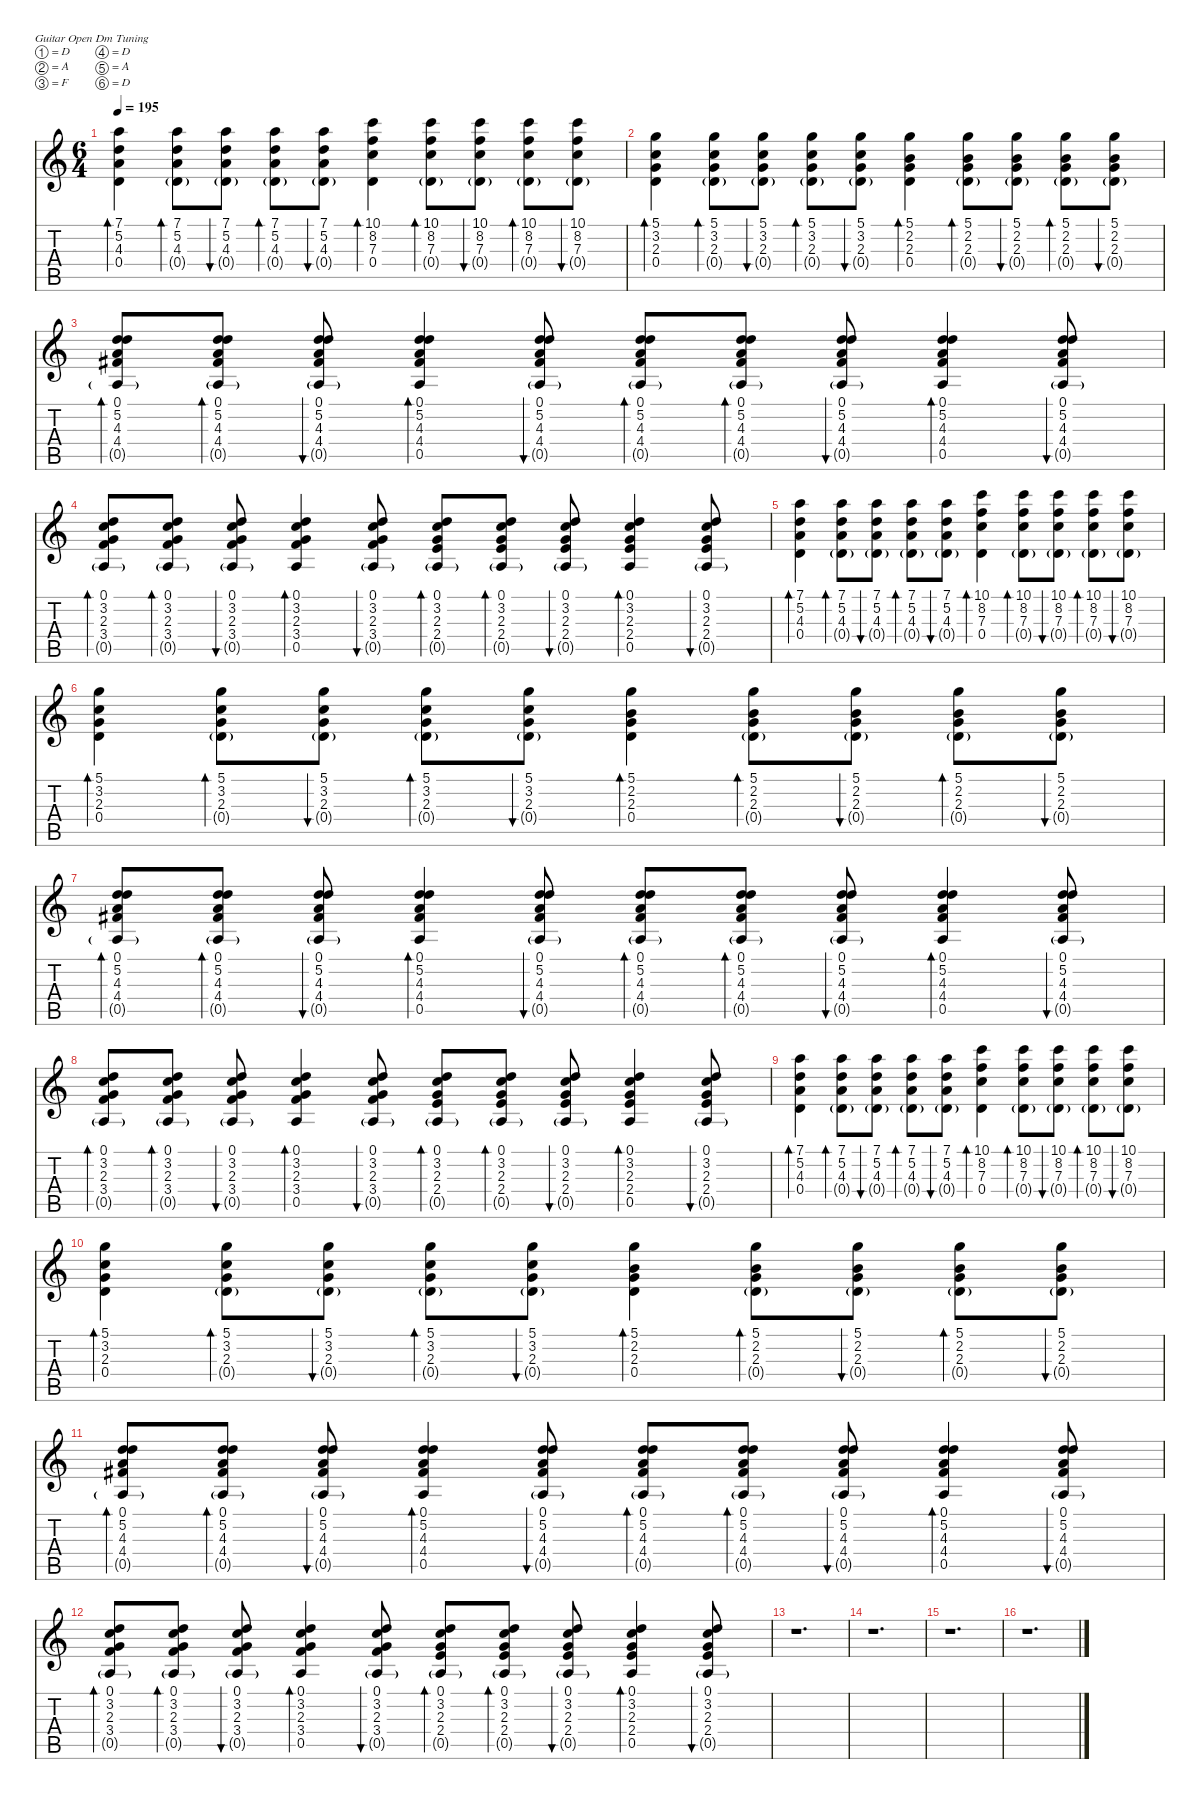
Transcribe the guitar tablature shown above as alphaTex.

\defaultSystemsLayout 4
\hideDynamics
\bracketExtendMode nobrackets
\singleTrackTrackNamePolicy hidden
\multiTrackTrackNamePolicy hidden
\firstSystemTrackNameMode fullname
\firstSystemTrackNameOrientation horizontal
\otherSystemsTrackNameOrientation horizontal
\track ("Leading" "dist.guit.") {defaultSystemsLayout 4 instrument distortionguitar}
\staff {score tabs}
\tuning (D4 A3 F3 D3 A2 D2)
\ts (6 4)
\tempo 195
\clef g2
\ks c
(7.1 5.2 4.3 0.4).4{bd 60 dy mp beam Down} (7.1 5.2 4.3 0.4{g}).8{bd 60 beam Down} (7.1 5.2 4.3 0.4{g}).8{bu 60 beam Down} (7.1 5.2 4.3 0.4{g}).8{bd 60 beam Down} (7.1 5.2 4.3 0.4{g}).8{bu 60 beam Down} (10.1 8.2 7.3 0.4).4{bd 60 beam Down} (10.1 8.2 7.3 0.4{g}).8{bd 60 beam Down} (10.1 8.2 7.3 0.4{g}).8{bu 60 beam Down} (10.1 8.2 7.3 0.4{g}).8{bd 60 beam Down} (10.1 8.2 7.3 0.4{g}).8{bu 60 beam Down} |
(5.1 3.2 2.3 0.4).4{bd 60 beam Down} (5.1 3.2 2.3 0.4{g}).8{bd 60 beam Down} (5.1 3.2 2.3 0.4{g}).8{bu 60 beam Down} (5.1 3.2 2.3 0.4{g}).8{bd 60 beam Down} (5.1 3.2 2.3 0.4{g}).8{bu 60 beam Down} (5.1 2.2 2.3 0.4).4{bd 60 beam Down} (5.1 2.2 2.3 0.4{g}).8{bd 60 beam Down} (5.1 2.2 2.3 0.4{g}).8{bu 60 beam Down} (5.1 2.2 2.3 0.4{g}).8{bd 60 beam Down} (5.1 2.2 2.3 0.4{g}).8{bu 60 beam Down} |
(0.1 5.2 4.3 4.4{acc #} 0.5{g}).8{bd 60 beam Up} (0.1 5.2 4.3 4.4{acc #} 0.5{g}).8{bd 60 beam Up} (0.1 5.2 4.3 4.4{acc #} 0.5{g}).8{bu 60 beam Up} (0.1 5.2 4.3 4.4{acc #} 0.5).4{bd 60 beam Up} (0.1 5.2 4.3 4.4{acc #} 0.5{g}).8{bu 60 beam Up} (0.1 5.2 4.3 4.4{acc #} 0.5{g}).8{bd 60 beam Up} (0.1 5.2 4.3 4.4{acc #} 0.5{g}).8{bd 60 beam Up} (0.1 5.2 4.3 4.4{acc #} 0.5{g}).8{bu 60 beam Up} (0.1 5.2 4.3 4.4{acc #} 0.5).4{bd 60 beam Up} (0.1 5.2 4.3 4.4{acc #} 0.5{g}).8{bu 60 beam Up} |
(0.1 3.2 2.3 3.4 0.5{g}).8{bd 60 beam Up} (0.1 3.2 2.3 3.4 0.5{g}).8{bd 60 beam Up} (0.1 3.2 2.3 3.4 0.5{g}).8{bu 60 beam Up} (0.1 3.2 2.3 3.4 0.5).4{bd 60 beam Up} (0.1 3.2 2.3 3.4 0.5{g}).8{bu 60 beam Up} (0.1 3.2 2.3 2.4 0.5{g}).8{bd 60 beam Up} (0.1 3.2 2.3 2.4 0.5{g}).8{bd 60 beam Up} (0.1 3.2 2.3 2.4 0.5{g}).8{bu 60 beam Up} (0.1 3.2 2.3 2.4 0.5).4{bd 60 beam Up} (0.1 3.2 2.3 2.4 0.5{g}).8{bu 60 beam Up} |
(7.1 5.2 4.3 0.4).4{bd 60 beam Down} (7.1 5.2 4.3 0.4{g}).8{bd 60 beam Down} (7.1 5.2 4.3 0.4{g}).8{bu 60 beam Down} (7.1 5.2 4.3 0.4{g}).8{bd 60 beam Down} (7.1 5.2 4.3 0.4{g}).8{bu 60 beam Down} (10.1 8.2 7.3 0.4).4{bd 60 beam Down} (10.1 8.2 7.3 0.4{g}).8{bd 60 beam Down} (10.1 8.2 7.3 0.4{g}).8{bu 60 beam Down} (10.1 8.2 7.3 0.4{g}).8{bd 60 beam Down} (10.1 8.2 7.3 0.4{g}).8{bu 60 beam Down} |
(5.1 3.2 2.3 0.4).4{bd 60 beam Down} (5.1 3.2 2.3 0.4{g}).8{bd 60 beam Down} (5.1 3.2 2.3 0.4{g}).8{bu 60 beam Down} (5.1 3.2 2.3 0.4{g}).8{bd 60 beam Down} (5.1 3.2 2.3 0.4{g}).8{bu 60 beam Down} (5.1 2.2 2.3 0.4).4{bd 60 beam Down} (5.1 2.2 2.3 0.4{g}).8{bd 60 beam Down} (5.1 2.2 2.3 0.4{g}).8{bu 60 beam Down} (5.1 2.2 2.3 0.4{g}).8{bd 60 beam Down} (5.1 2.2 2.3 0.4{g}).8{bu 60 beam Down} |
(0.1 5.2 4.3 4.4{acc #} 0.5{g}).8{bd 60 beam Up} (0.1 5.2 4.3 4.4{acc #} 0.5{g}).8{bd 60 beam Up} (0.1 5.2 4.3 4.4{acc #} 0.5{g}).8{bu 60 beam Up} (0.1 5.2 4.3 4.4{acc #} 0.5).4{bd 60 beam Up} (0.1 5.2 4.3 4.4{acc #} 0.5{g}).8{bu 60 beam Up} (0.1 5.2 4.3 4.4{acc #} 0.5{g}).8{bd 60 beam Up} (0.1 5.2 4.3 4.4{acc #} 0.5{g}).8{bd 60 beam Up} (0.1 5.2 4.3 4.4{acc #} 0.5{g}).8{bu 60 beam Up} (0.1 5.2 4.3 4.4{acc #} 0.5).4{bd 60 beam Up} (0.1 5.2 4.3 4.4{acc #} 0.5{g}).8{bu 60 beam Up} |
(0.1 3.2 2.3 3.4 0.5{g}).8{bd 60 beam Up} (0.1 3.2 2.3 3.4 0.5{g}).8{bd 60 beam Up} (0.1 3.2 2.3 3.4 0.5{g}).8{bu 60 beam Up} (0.1 3.2 2.3 3.4 0.5).4{bd 60 beam Up} (0.1 3.2 2.3 3.4 0.5{g}).8{bu 60 beam Up} (0.1 3.2 2.3 2.4 0.5{g}).8{bd 60 beam Up} (0.1 3.2 2.3 2.4 0.5{g}).8{bd 60 beam Up} (0.1 3.2 2.3 2.4 0.5{g}).8{bu 60 beam Up} (0.1 3.2 2.3 2.4 0.5).4{bd 60 beam Up} (0.1 3.2 2.3 2.4 0.5{g}).8{bu 60 beam Up} |
(7.1 5.2 4.3 0.4).4{bd 60 beam Down} (7.1 5.2 4.3 0.4{g}).8{bd 60 beam Down} (7.1 5.2 4.3 0.4{g}).8{bu 60 beam Down} (7.1 5.2 4.3 0.4{g}).8{bd 60 beam Down} (7.1 5.2 4.3 0.4{g}).8{bu 60 beam Down} (10.1 8.2 7.3 0.4).4{bd 60 beam Down} (10.1 8.2 7.3 0.4{g}).8{bd 60 beam Down} (10.1 8.2 7.3 0.4{g}).8{bu 60 beam Down} (10.1 8.2 7.3 0.4{g}).8{bd 60 beam Down} (10.1 8.2 7.3 0.4{g}).8{bu 60 beam Down} |
(5.1 3.2 2.3 0.4).4{bd 60 beam Down} (5.1 3.2 2.3 0.4{g}).8{bd 60 beam Down} (5.1 3.2 2.3 0.4{g}).8{bu 60 beam Down} (5.1 3.2 2.3 0.4{g}).8{bd 60 beam Down} (5.1 3.2 2.3 0.4{g}).8{bu 60 beam Down} (5.1 2.2 2.3 0.4).4{bd 60 beam Down} (5.1 2.2 2.3 0.4{g}).8{bd 60 beam Down} (5.1 2.2 2.3 0.4{g}).8{bu 60 beam Down} (5.1 2.2 2.3 0.4{g}).8{bd 60 beam Down} (5.1 2.2 2.3 0.4{g}).8{bu 60 beam Down} |
(0.1 5.2 4.3 4.4{acc #} 0.5{g}).8{bd 60 beam Up} (0.1 5.2 4.3 4.4{acc #} 0.5{g}).8{bd 60 beam Up} (0.1 5.2 4.3 4.4{acc #} 0.5{g}).8{bu 60 beam Up} (0.1 5.2 4.3 4.4{acc #} 0.5).4{bd 60 beam Up} (0.1 5.2 4.3 4.4{acc #} 0.5{g}).8{bu 60 beam Up} (0.1 5.2 4.3 4.4{acc #} 0.5{g}).8{bd 60 beam Up} (0.1 5.2 4.3 4.4{acc #} 0.5{g}).8{bd 60 beam Up} (0.1 5.2 4.3 4.4{acc #} 0.5{g}).8{bu 60 beam Up} (0.1 5.2 4.3 4.4{acc #} 0.5).4{bd 60 beam Up} (0.1 5.2 4.3 4.4{acc #} 0.5{g}).8{bu 60 beam Up} |
(0.1 3.2 2.3 3.4 0.5{g}).8{bd 60 beam Up} (0.1 3.2 2.3 3.4 0.5{g}).8{bd 60 beam Up} (0.1 3.2 2.3 3.4 0.5{g}).8{bu 60 beam Up} (0.1 3.2 2.3 3.4 0.5).4{bd 60 beam Up} (0.1 3.2 2.3 3.4 0.5{g}).8{bu 60 beam Up} (0.1 3.2 2.3 2.4 0.5{g}).8{bd 60 beam Up} (0.1 3.2 2.3 2.4 0.5{g}).8{bd 60 beam Up} (0.1 3.2 2.3 2.4 0.5{g}).8{bu 60 beam Up} (0.1 3.2 2.3 2.4 0.5).4{bd 60 beam Up} (0.1 3.2 2.3 2.4 0.5{g}).8{bu 60 beam Up} |
r.1{d beam Down} |
r.1{d beam Down} |
r.1{d beam Down} |
r.1{d beam Down}
